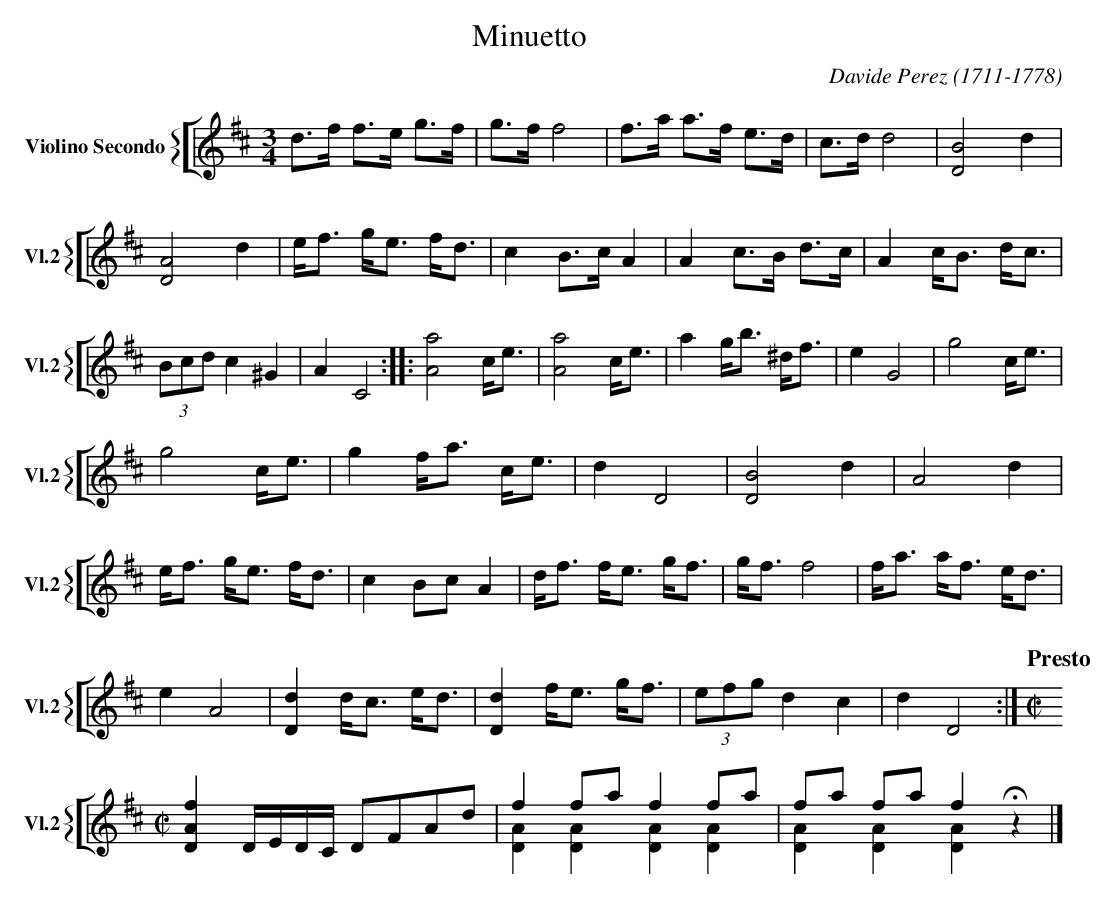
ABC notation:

X:1
T:Minuetto
C:Davide Perez (1711-1778)
M:3/4
L:1/4
K:D
V: 6 clef=treble name="Violino Secondo" sname="Vl.2"
%%staves [{ 6 }]
   d/>f/ f/>e/ g/>f/ | g/>f/ f2 | f/>a/ a/>f/ e/>d/ | c/>d/ d2 | [DB]2d | [DA]2d | \
   e/<f/ g/<e/ f/<d/ | c B/>c/ A |  A c/>B/ d/>c/ | A c/<B/ d/<c/ | (3B/c/d/ c^G | AC2 :: \
  [Aa]2 c/<e/ | [Aa]2 c/<e/ | a g/<b/ ^d/<f/ | eG2 | g2 c/<e/ | g2 c/<e/ | g f/<a/ c/<e/ | dD2 | \
  [DB]2d | [A]2d | e/<f/ g/<e/ f/<d/ | c B/c/ A | d/<f/ f/<e/ g/<f/ | g/<f/ f2 | \
  f/<a/ a/<f/ e/<d/ | eA2 | [Dd] d/<c/ e/<d/ | [Dd] f/<e/ g/<f/ | (3e/f/g/ dc | dD2 :| \
[Q:"Presto"] [M:C|]
   [DAf] D//E//D//C// D/F/A/d/ | ff/a/ ff/a/ & [DA][DA][DA][DA]| f/a/ f/a/ f!fermata!z & [DA][DA][DA]|]
